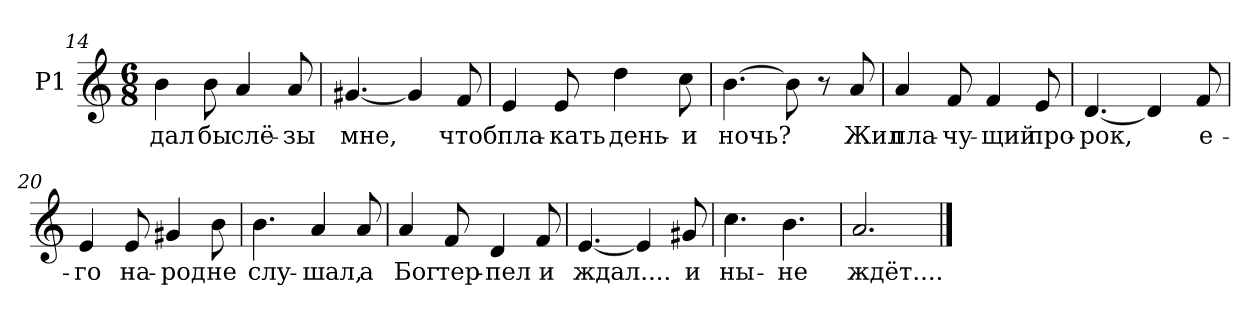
**kern	**text
*part1	*part1
*staff1	*staff1
*I"P1	*
!!LO:LB:g=z
*clefG2	*
*k[]	*
*C:	*
*M6/8	*
=14	=14
!	!LO:LY:b:color=#000000
4bi\	дал
!	!LO:LY:b:color=#000000
8bi\	бы
!	!LO:LY:b:color=#000000
4ai/	слё-
!	!LO:LY:b:color=#000000
8ai/	-зы
=15	=15
!	!LO:LY:b:color=#000000
[<4.g#Xi/	мне,
4g#i/]	.
!	!LO:LY:b:color=#000000
8fi/	чтоб
=16	=16
!	!LO:LY:b:color=#000000
4ei/	пла-
!	!LO:LY:b:color=#000000
8ei/	-кать
!	!LO:LY:b:color=#000000
4ddi\	день-
!	!LO:LY:b:color=#000000
8cci\	-и
=17	=17
!	!LO:LY:b:color=#000000
[>4.bi\	ночь?
8bi\]	.
8r	.
!	!LO:LY:b:color=#000000
8ai/	Жил
=18	=18
!	!LO:LY:b:color=#000000
4ai/	пла-
!	!LO:LY:b:color=#000000
8fi/	-чу-
!	!LO:LY:b:color=#000000
4fi/	-щий
!	!LO:LY:b:color=#000000
8ei/	про-
=19	=19
!	!LO:LY:b:color=#000000
[<4.di/	-рок,
4di/]	.
!	!LO:LY:b:color=#000000
8fi/	е-
!!LO:LB:g=z
=20	=20
!	!LO:LY:b:color=#000000
4ei/	-го
!	!LO:LY:b:color=#000000
8ei/	на-
!	!LO:LY:b:color=#000000
4g#Xi/	-род
!	!LO:LY:b:color=#000000
8bi\	не
=21	=21
!	!LO:LY:b:color=#000000
4.bi\	слу-
!	!LO:LY:b:color=#000000
4ai/	-шал,
!	!LO:LY:b:color=#000000
8ai/	а
=22	=22
!	!LO:LY:b:color=#000000
4ai/	Бог
!	!LO:LY:b:color=#000000
8fi/	тер-
!	!LO:LY:b:color=#000000
4di/	-пел
!	!LO:LY:b:color=#000000
8fi/	и
=23	=23
!	!LO:LY:b:color=#000000
[<4.ei/	ждал....
4ei/]	.
!	!LO:LY:b:color=#000000
8g#Xi/	и
=24	=24
!	!LO:LY:b:color=#000000
4.cci\	ны-
!	!LO:LY:b:color=#000000
4.bi\	-не
=25	=25
!	!LO:LY:b:color=#000000
2.ai/	ждёт....
==	==
*-	*-
